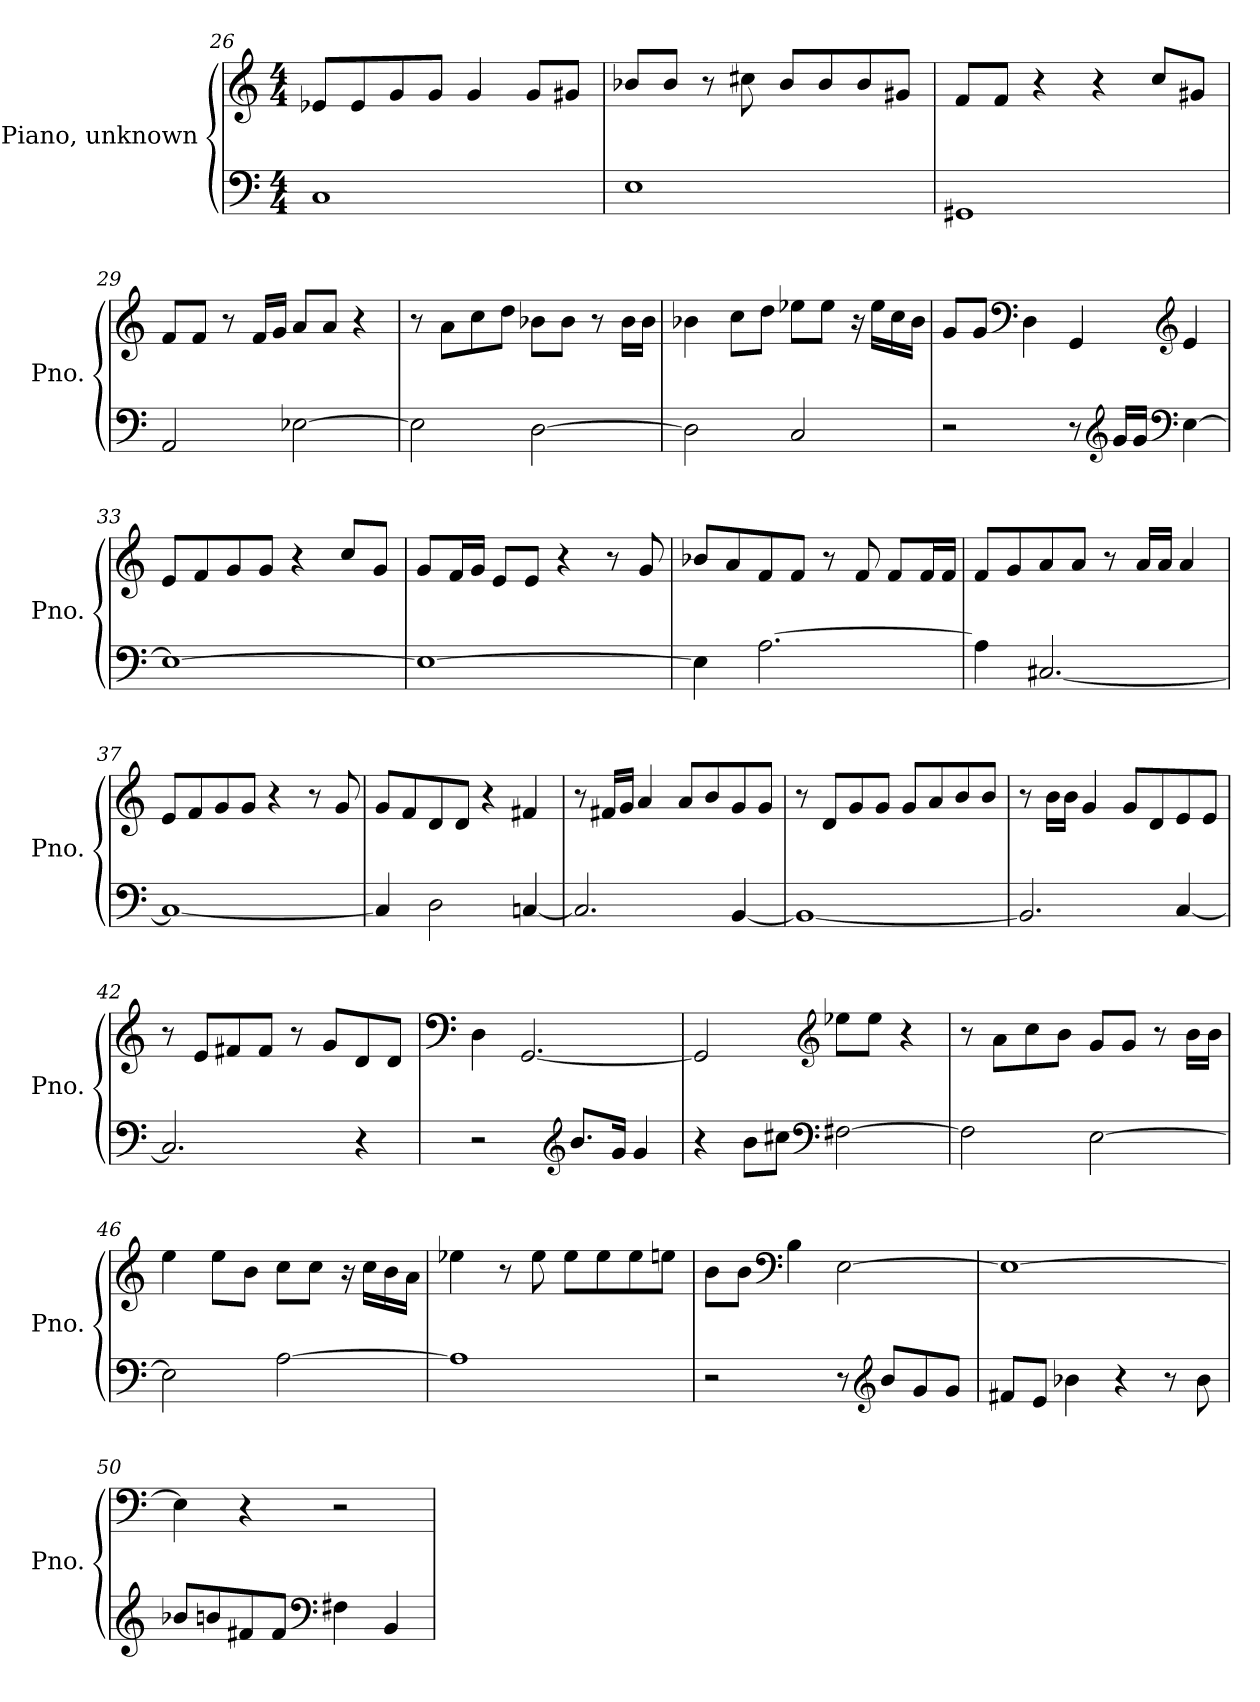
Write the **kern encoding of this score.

**kern	**kern
*part1	*part1
*staff2	*staff1
*I"Piano, unknown	*
*I'Pno.	*
*clefF4	*clefG2
*k[]	*k[]
*M4/4	*M4/4
=26	=26
1C	8e-X/L
.	8e-/
.	8g/
.	8g/J
.	4g/
.	8g/L
.	8g#X/J
=27	=27
1E	8b-X/L
.	8b-/J
.	8r
.	8cc#X\
.	8b-/L
.	8b-/
.	8b-/
.	8g#X/J
=28	=28
1GG#X	8f/L
.	8f/J
.	4r
.	4r
.	8cc/L
.	8g#X/J
!!LO:PB:g=z
=29	=29
2AA/	8f/L
.	8f/J
.	8r
.	16f/LL
.	16g/JJ
[2E-X\	8a/L
.	8a/J
.	4r
=30	=30
2E-\]	8r
.	8a\L
.	8cc\
.	8dd\J
[2D\	8b-X\L
.	8b-\J
.	8r
.	16b-\LL
.	16b-\JJ
=31	=31
2D\]	4b-X\
.	8cc\L
.	8dd\J
2C/	8ee-X\L
.	8ee-\J
.	16r
.	16ee-\LL
.	16cc\
.	16b-\JJ
=32	=32
2r	8g/L
.	8g/J
*	*clefF4
.	4D\
8r	4GG/
*clefG2	*
16g/LL	.
16g/JJ	.
*clefF4	*clefG2
[4E\	4e/
!!LO:LB:g=z
=33	=33
1E_	8e/L
.	8f/
.	8g/
.	8g/J
.	4r
.	8cc/L
.	8g/J
=34	=34
1E_	8g/L
.	16f/L
.	16g/JJ
.	8e/L
.	8e/J
.	4r
.	8r
.	8g/
=35	=35
4E\]	8b-X/L
.	8a/
[2.A\	8f/
.	8f/J
.	8r
.	8f/
.	8f/L
.	16f/L
.	16f/JJ
=36	=36
4A\]	8f/L
.	8g/
[2.C#X/	8a/
.	8a/J
.	8r
.	16a/LL
.	16a/JJ
.	4a/
=37	=37
1C#_	8e/L
.	8f/
.	8g/
.	8g/J
.	4r
.	8r
.	8g/
!!LO:LB:g=z
=38	=38
4C#/]	8g/L
.	8f/
2D\	8d/
.	8d/J
.	4r
[4Cn/	4f#X/
=39	=39
2.C/]	8r
.	16f#X/LL
.	16g/JJ
.	4a/
.	8a/L
.	8b/
[4BB/	8g/
.	8g/J
=40	=40
1BB_	8r
.	8d/L
.	8g/
.	8g/J
.	8g/L
.	8a/
.	8b/
.	8b/J
=41	=41
2.BB/]	8r
.	16b\LL
.	16b\JJ
.	4g/
.	8g/L
.	8d/
[4C/	8e/
.	8e/J
=42	=42
2.C/]	8r
.	8e/L
.	8f#X/
.	8f#/J
.	8r
.	8g/L
4r	8d/
.	8d/J
!!LO:LB:g=z
=43	=43
*	*clefF4
2r	4D\
.	[2.GG/
*clefG2	*
8.b/L	.
16g/Jk	.
4g/	.
=44	=44
4r	2GG/]
8b\L	.
8cc#X\J	.
*clefF4	*clefG2
[2F#X\	8ee-X\L
.	8ee-\J
.	4r
=45	=45
2F#\]	8r
.	8a\L
.	8cc\
.	8b\J
[2E\	8g/L
.	8g/J
.	8r
.	16b\LL
.	16b\JJ
=46	=46
2E\]	4ee\
.	8ee\L
.	8b\J
[2A\	8cc\L
.	8cc\J
.	16r
.	16cc\LL
.	16b\
.	16a\JJ
=47	=47
1A]	4ee-X\
.	8r
.	8ee-\
.	8ee-\L
.	8ee-\
.	8ee-\
.	8een\J
!!LO:LB:g=z
=48	=48
2r	8b\L
.	8b\J
*	*clefF4
.	4B\
8r	[2E\
*clefG2	*
8b/L	.
8g/	.
8g/J	.
=49	=49
8f#X/L	1E_
8e/J	.
4b-X\	.
4r	.
8r	.
8b-\	.
=50	=50
8b-X/L	4E\]
8bn/	.
8f#X/	4r
8f#/J	.
*clefF4	*
4F#X\	2r
4BB/	.
=	=
*-	*-
